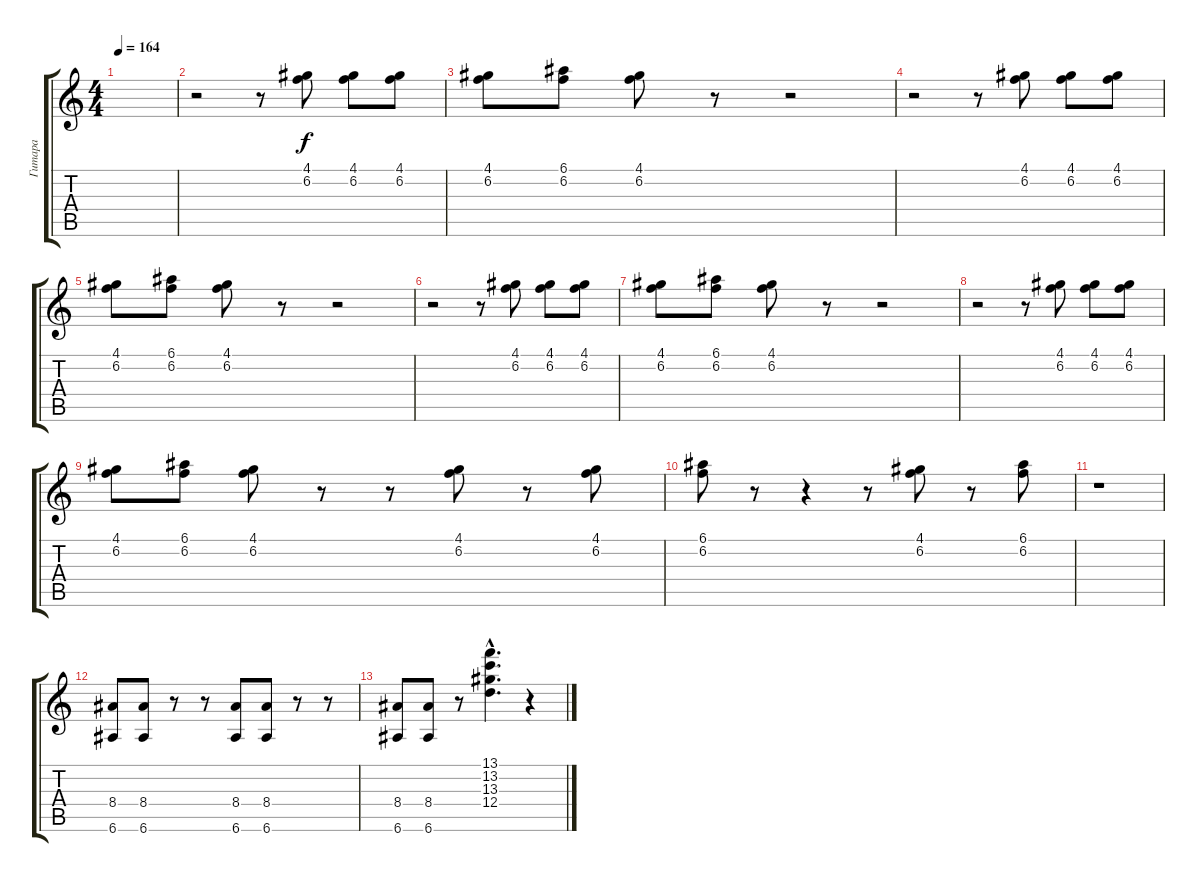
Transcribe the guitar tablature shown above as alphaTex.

\track ("Гитара" "Гитара") {instrument distortionguitar}
\staff {score tabs}
\tuning (E4 B3 G3 D3 A2 E2) {hide}
\ts (4 4)
\tempo 164
\clef g2
\ks c
|
r.2 r.8 (4.1 6.2).8 (4.1 6.2).8 (4.1 6.2).8 |
(4.1 6.2).8 (6.1 6.2).8 (4.1 6.2).8 r.8 r.2 |
r.2 r.8 (4.1 6.2).8 (4.1 6.2).8 (4.1 6.2).8 |
(4.1 6.2).8 (6.1 6.2).8 (4.1 6.2).8 r.8 r.2 |
r.2 r.8 (4.1 6.2).8 (4.1 6.2).8 (4.1 6.2).8 |
(4.1 6.2).8 (6.1 6.2).8 (4.1 6.2).8 r.8 r.2 |
r.2 r.8 (4.1 6.2).8 (4.1 6.2).8 (4.1 6.2).8 |
(4.1 6.2).8 (6.1 6.2).8 (4.1 6.2).8 r.8 r.8 (4.1 6.2).8 r.8 (4.1 6.2).8 |
(6.1 6.2).8 r.8 r.4 r.8 (4.1 6.2).8 r.8 (6.1 6.2).8 |
r.1 |
(8.4 6.6).8 (8.4 6.6).8 r.8 r.8 (8.4 6.6).8 (8.4 6.6).8 r.8 r.8 |
(8.4 6.6).8 (8.4 6.6).8 r.8 (13.1{hac} 13.2{hac} 13.3{hac} 12.4{hac}).4{d} r.4
